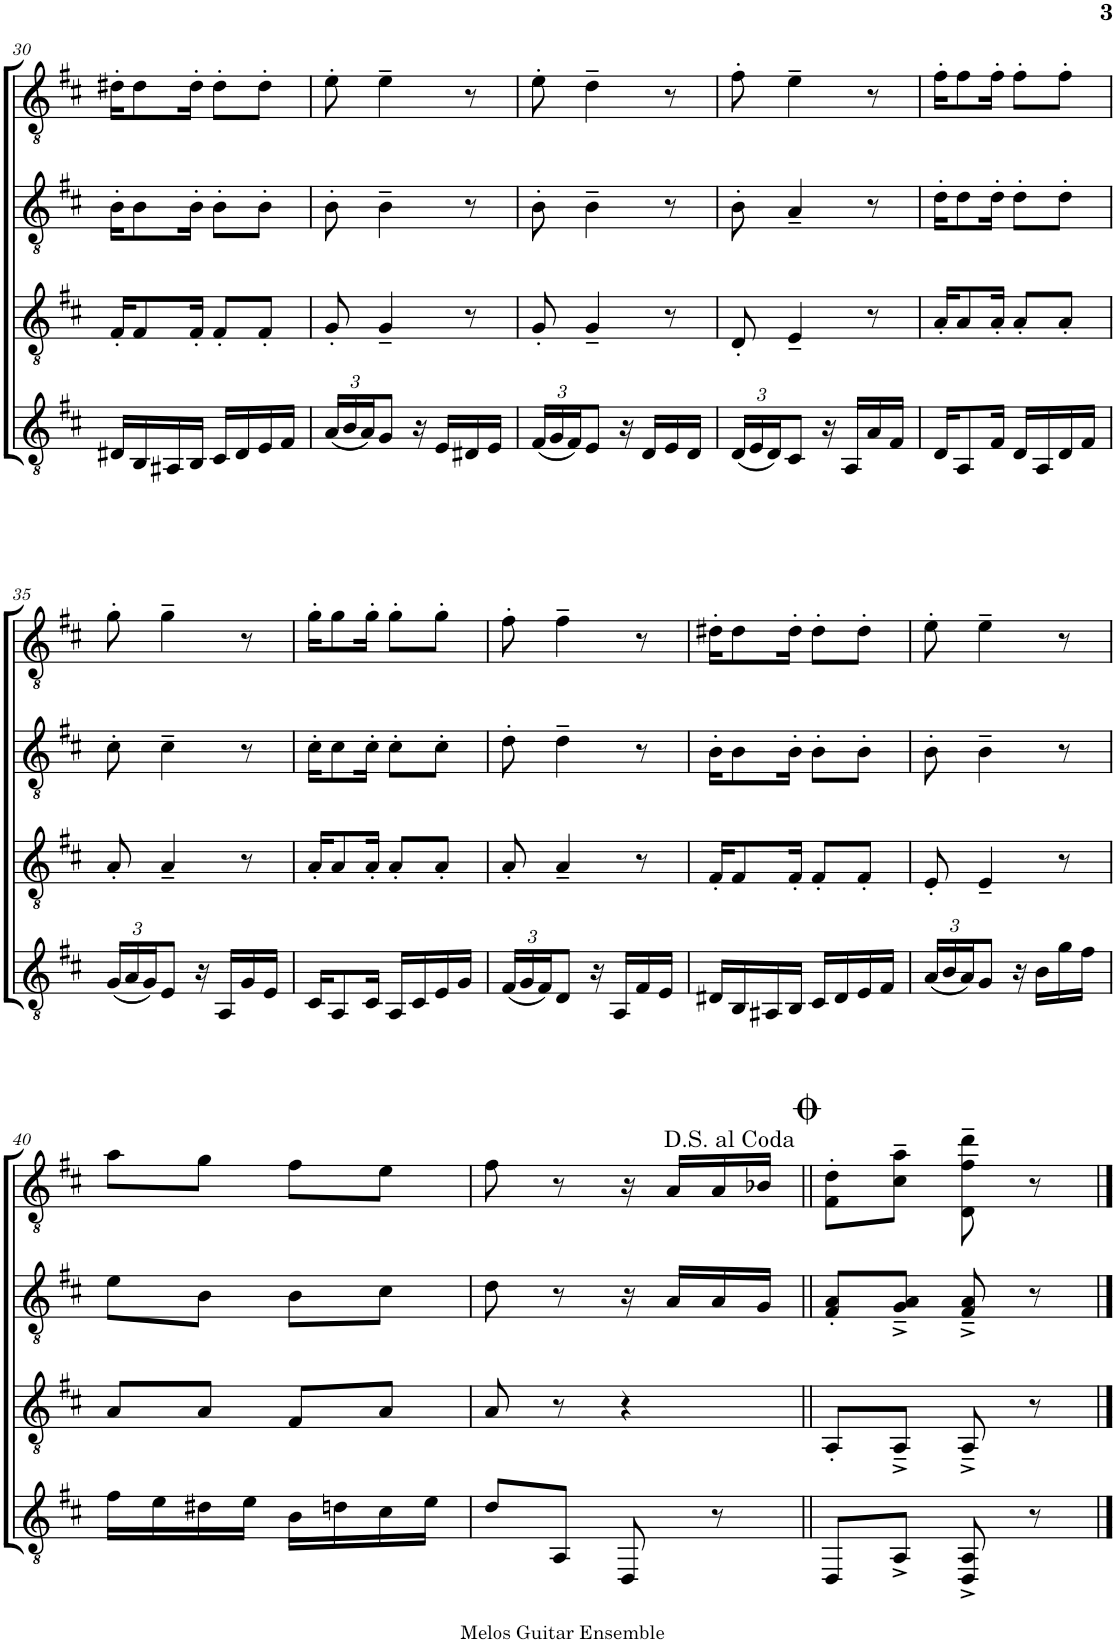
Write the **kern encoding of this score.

**kern	**kern	**kern	**kern
*part4	*part3	*part2	*part1
*staff4	*staff3	*staff2	*staff1
*I"Gt-4	*I"Gt-3	*I"Gt-2	*I"Gt-1
!!LO:PB:g=z
*clefGv2	*clefGv2	*clefGv2	*clefGv2
*k[f#c#]	*k[f#c#]	*k[f#c#]	*k[f#c#]
*M2/4	*M2/4	*M2/4	*M2/4
=30	=30	=30	=30
16D#X/LL	16F#'/KL	16B'\KL	16d#X'\KL
16BB/	8F#/	8B\	8d#\
16AA#X/	.	.	.
16BB/JJ	16F#'/Jk	16B'\Jk	16d#'\Jk
16C#/LL	8F#'/L	8B'\L	8d#'\L
16D#/	.	.	.
16E/	8F#'/J	8B'\J	8d#'\J
16F#/JJ	.	.	.
=31	=31	=31	=31
*Xbrackettup	*	*	*
(24A/LL	8G'/	8B'\	8e'\
24B/	.	.	.
24A/J)	.	.	.
8G/J	4G~/	4B~\	4e~\
16r	.	.	.
16E/LL	.	.	.
16D#X/	8r	8r	8r
16E/JJ	.	.	.
=32	=32	=32	=32
(24F#/LL	8G'/	8B'\	8e'\
24G/	.	.	.
24F#/J)	.	.	.
8E/J	4G~/	4B~\	4d~\
16r	.	.	.
16D/LL	.	.	.
16E/	8r	8r	8r
16D/JJ	.	.	.
=33	=33	=33	=33
(24D/LL	8D'/	8B'\	8f#'\
24E/	.	.	.
24D/J)	.	.	.
8C#/J	4E~/	4A~/	4e~\
16r	.	.	.
16AA/LL	.	.	.
16A/	8r	8r	8r
16F#/JJ	.	.	.
=34	=34	=34	=34
16D/KL	16A'/KL	16d'\KL	16f#'\KL
8AA/	8A/	8d\	8f#\
16F#/Jk	16A'/Jk	16d'\Jk	16f#'\Jk
16D/LL	8A'/L	8d'\L	8f#'\L
16AA/	.	.	.
16D/	8A'/J	8d'\J	8f#'\J
16F#/JJ	.	.	.
!!LO:LB:g=z
=35	=35	=35	=35
(24G/LL	8A'/	8c#'\	8g'\
24A/	.	.	.
24G/J)	.	.	.
8E/J	4A~/	4c#~\	4g~\
16r	.	.	.
16AA/LL	.	.	.
16G/	8r	8r	8r
16E/JJ	.	.	.
=36	=36	=36	=36
16C#/KL	16A'/KL	16c#'\KL	16g'\KL
8AA/	8A/	8c#\	8g\
16C#/Jk	16A'/Jk	16c#'\Jk	16g'\Jk
16AA/LL	8A'/L	8c#'\L	8g'\L
16C#/	.	.	.
16E/	8A'/J	8c#'\J	8g'\J
16G/JJ	.	.	.
=37	=37	=37	=37
(24F#/LL	8A'/	8d'\	8f#'\
24G/	.	.	.
24F#/J)	.	.	.
8D/J	4A~/	4d~\	4f#~\
16r	.	.	.
16AA/LL	.	.	.
16F#/	8r	8r	8r
16E/JJ	.	.	.
=38	=38	=38	=38
16D#X/LL	16F#'/KL	16B'\KL	16d#X'\KL
16BB/	8F#/	8B\	8d#\
16AA#X/	.	.	.
16BB/JJ	16F#'/Jk	16B'\Jk	16d#'\Jk
16C#/LL	8F#'/L	8B'\L	8d#'\L
16D#/	.	.	.
16E/	8F#'/J	8B'\J	8d#'\J
16F#/JJ	.	.	.
=39	=39	=39	=39
(24A/LL	8E'/	8B'\	8e'\
24B/	.	.	.
24A/J)	.	.	.
8G/J	4E~/	4B~\	4e~\
16r	.	.	.
16B\LL	.	.	.
16g\	8r	8r	8r
16f#\JJ	.	.	.
!!LO:LB:g=z
=40	=40	=40	=40
16f#\LL	8A/L	8e\L	8a\L
16e\	.	.	.
16d#X\	8A/J	8B\J	8g\J
16e\JJ	.	.	.
16B\LL	8F#/L	8B\L	8f#\L
16dn\	.	.	.
16c#\	8A/J	8c#\J	8e\J
16e\JJ	.	.	.
=41	=41	=41	=41
8d/L	8A/	8d\	8f#\
8AA/J	8r	8r	8r
8DD/	4r	16r	16r
.	.	16A/LL	16A/LL
8r	.	16A/	16A/
.	.	16G/JJ	16B-X/JJ
=42||	=42||	=42||	=42||
8DD/L	8AA'/L	8F#/' 8A/'L	8F#\' 8d\'L
8AA^/J	8AA~^/J	8G/~^ 8A/~^J	8c#\~ 8a\~J
8DD/^ 8AA/^	8AA~^/	8F#/~^ 8A/~^	8D\~ 8f#\~ 8dd\~
8r	8r	8r	8r
==	==	==	==
*-	*-	*-	*-
